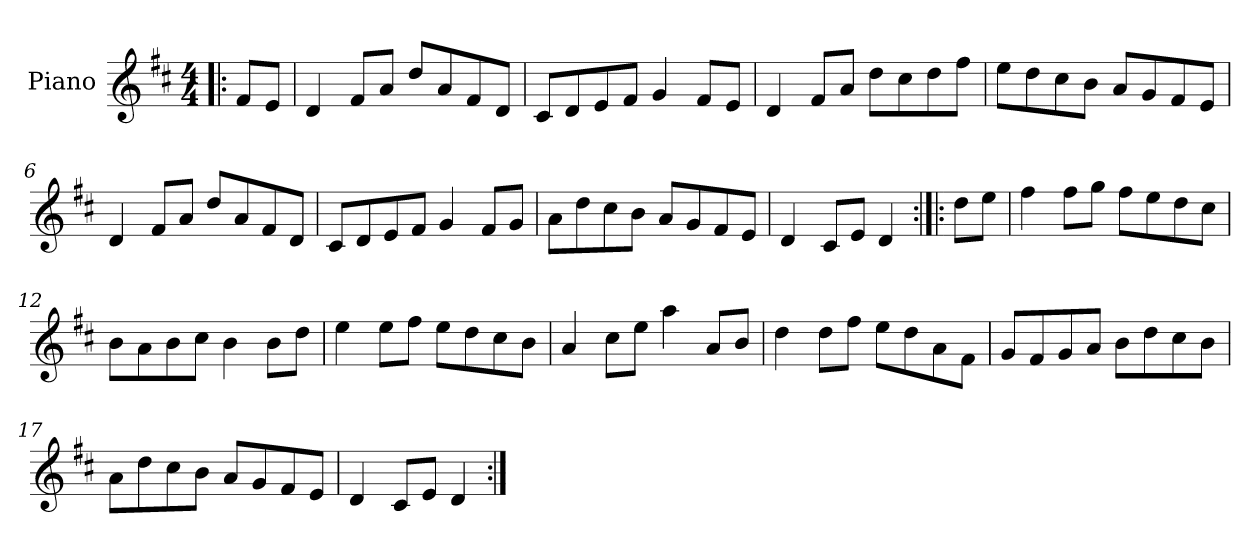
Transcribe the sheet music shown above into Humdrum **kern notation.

**kern
*part1
*staff1
*I"Piano
*I'Pno
*clefG2
*k[f#c#]
*D:
*M4/4
=1!|:
8f#/L
8e/J
=2
4d/
8f#/L
8a/J
8dd/L
8a/
8f#/
8d/J
=3
8c#/L
8d/
8e/
8f#/J
4g/
8f#/L
8e/J
=4
4d/
8f#/L
8a/J
8dd\L
8cc#\
8dd\
8ff#\J
=5
8ee\L
8dd\
8cc#\
8b\J
8a/L
8g/
8f#/
8e/J
!!LO:LB:g=z
=6
4d/
8f#/L
8a/J
8dd/L
8a/
8f#/
8d/J
=7
8c#/L
8d/
8e/
8f#/J
4g/
8f#/L
8g/J
=8
8a\L
8dd\
8cc#\
8b\J
8a/L
8g/
8f#/
8e/J
=9
4d/
8c#/L
8e/J
4d/
=10:|!|:
8dd\L
8ee\J
!!LO:LB:g=z
=11
4ff#\
8ff#\L
8gg\J
8ff#\L
8ee\
8dd\
8cc#\J
=12
8b\L
8a\
8b\
8cc#\J
4b\
8b\L
8dd\J
=13
4ee\
8ee\L
8ff#\J
8ee\L
8dd\
8cc#\
8b\J
=14
4a/
8cc#\L
8ee\J
4aa\
8a/L
8b/J
=15
4dd\
8dd\L
8ff#\J
8ee\L
8dd\
8a\
8f#\J
!!LO:LB:g=z
=16
8g/L
8f#/
8g/
8a/J
8b\L
8dd\
8cc#\
8b\J
=17
8a\L
8dd\
8cc#\
8b\J
8a/L
8g/
8f#/
8e/J
=18
4d/
8c#/L
8e/J
4d/
=:|!
*-
